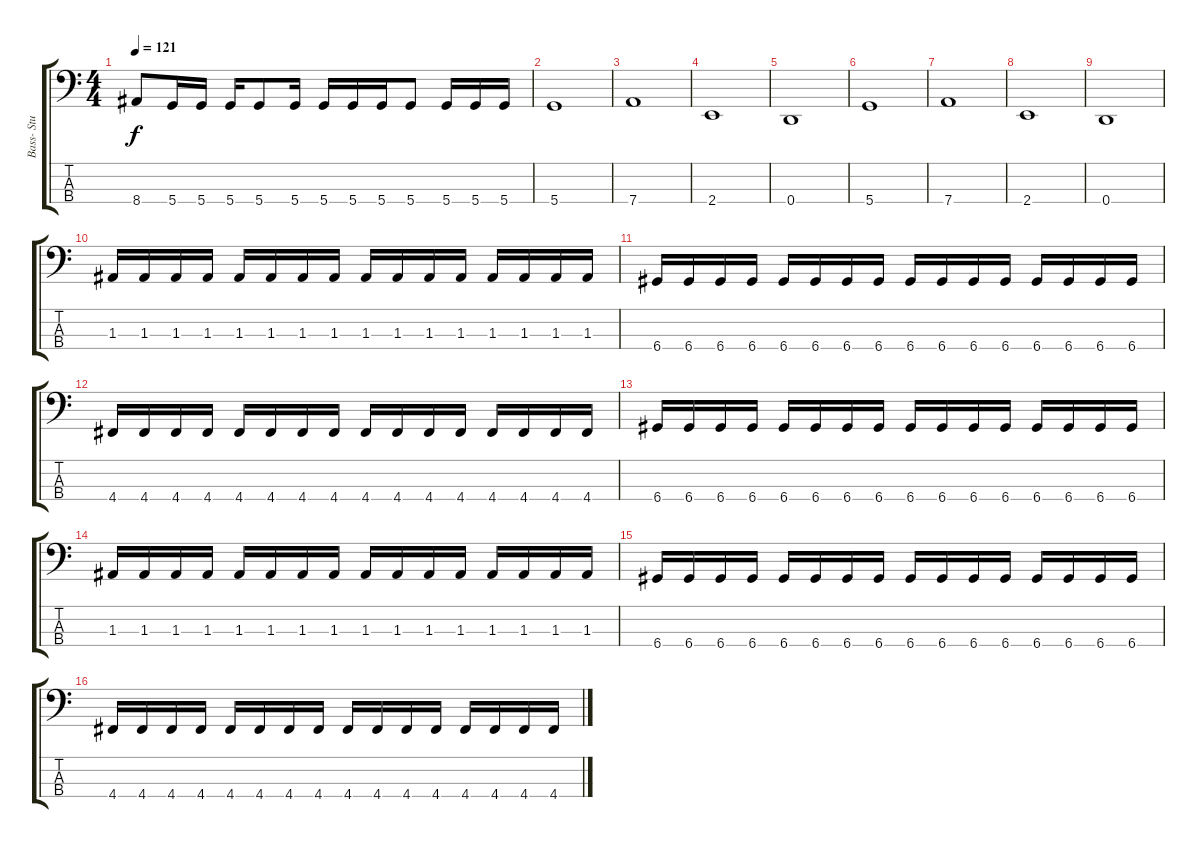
\track ("Bass- Stu" "Bass- Stu") {instrument electricbassfinger}
\staff {score tabs}
\tuning (G2 D2 A1 D1) {hide}
\ts (4 4)
\tempo 121
\clef f4
\ks c
8.4.8{dy f} 5.4.16 5.4.16 5.4.16 5.4.8 5.4.16 5.4.16 5.4.16 5.4.16 5.4.8 5.4.16 5.4.16 5.4.16 |
5.4.1 |
7.4.1 |
2.4.1 |
0.4.1 |
5.4.1 |
7.4.1 |
2.4.1 |
0.4.1 |
1.3.16 1.3.16 1.3.16 1.3.16 1.3.16 1.3.16 1.3.16 1.3.16 1.3.16 1.3.16 1.3.16 1.3.16 1.3.16 1.3.16 1.3.16 1.3.16 |
6.4.16 6.4.16 6.4.16 6.4.16 6.4.16 6.4.16 6.4.16 6.4.16 6.4.16 6.4.16 6.4.16 6.4.16 6.4.16 6.4.16 6.4.16 6.4.16 |
4.4.16 4.4.16 4.4.16 4.4.16 4.4.16 4.4.16 4.4.16 4.4.16 4.4.16 4.4.16 4.4.16 4.4.16 4.4.16 4.4.16 4.4.16 4.4.16 |
6.4.16 6.4.16 6.4.16 6.4.16 6.4.16 6.4.16 6.4.16 6.4.16 6.4.16 6.4.16 6.4.16 6.4.16 6.4.16 6.4.16 6.4.16 6.4.16 |
1.3.16 1.3.16 1.3.16 1.3.16 1.3.16 1.3.16 1.3.16 1.3.16 1.3.16 1.3.16 1.3.16 1.3.16 1.3.16 1.3.16 1.3.16 1.3.16 |
6.4.16 6.4.16 6.4.16 6.4.16 6.4.16 6.4.16 6.4.16 6.4.16 6.4.16 6.4.16 6.4.16 6.4.16 6.4.16 6.4.16 6.4.16 6.4.16 |
4.4.16 4.4.16 4.4.16 4.4.16 4.4.16 4.4.16 4.4.16 4.4.16 4.4.16 4.4.16 4.4.16 4.4.16 4.4.16 4.4.16 4.4.16 4.4.16
